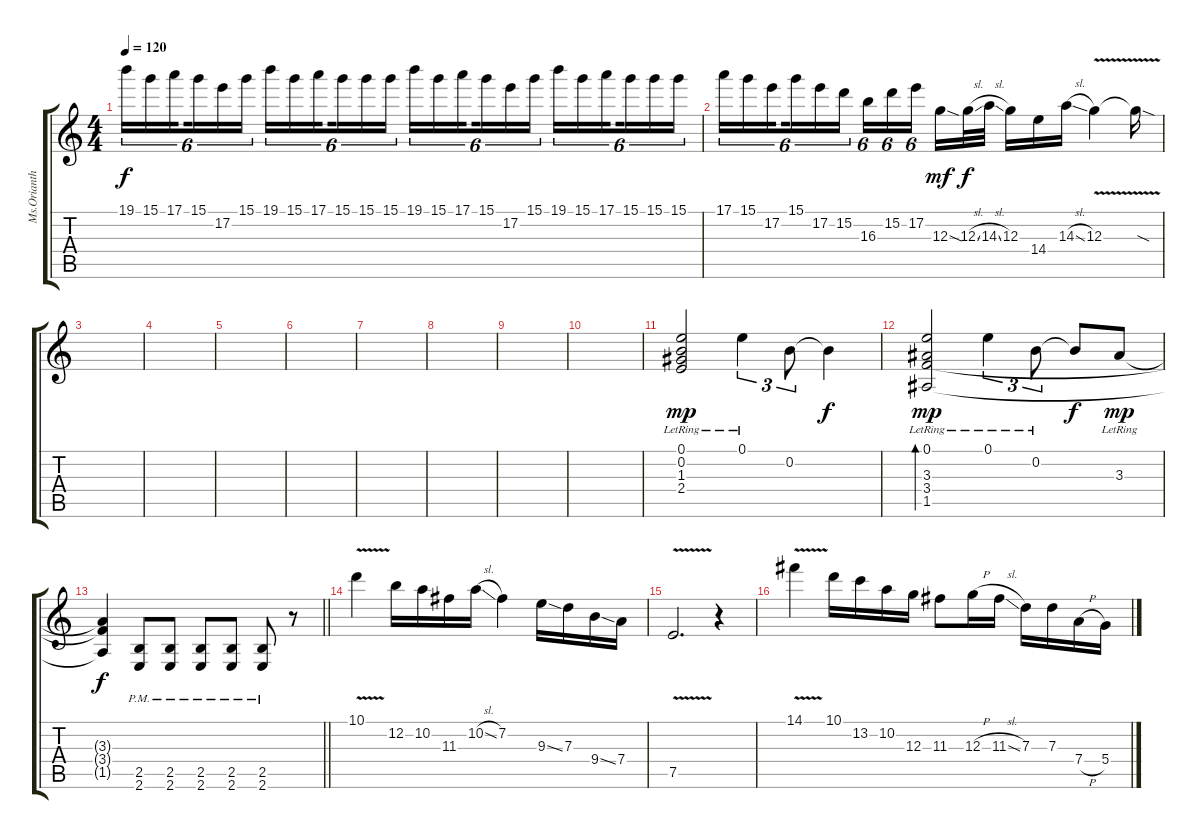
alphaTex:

\track ("Ms.Orianthi " "Ms.Orianth") {instrument overdrivenguitar}
\staff {score tabs}
\tuning (E4 B3 G3 D3 A2 D2) {hide}
\ts (4 4)
\tempo 120
\clef g2
\ks c
19.1.16{tu (6 4) dy f} 15.1.16{tu (6 4)} 17.1.16{tu (6 4) beam splitsecondary} 15.1.16{tu (6 4)} 17.2.16{tu (6 4)} 15.1.16{tu (6 4)} 19.1.16{tu (6 4)} 15.1.16{tu (6 4)} 17.1.16{tu (6 4) beam splitsecondary} 15.1.16{tu (6 4)} 15.1.16{tu (6 4)} 15.1.16{tu (6 4)} 19.1.16{tu (6 4)} 15.1.16{tu (6 4)} 17.1.16{tu (6 4) beam splitsecondary} 15.1.16{tu (6 4)} 17.2.16{tu (6 4)} 15.1.16{tu (6 4)} 19.1.16{tu (6 4)} 15.1.16{tu (6 4)} 17.1.16{tu (6 4) beam splitsecondary} 15.1.16{tu (6 4)} 15.1.16{tu (6 4)} 15.1.16{tu (6 4)} |
17.1.16{tu (6 4)} 15.1.16{tu (6 4)} 17.2.16{tu (6 4) beam splitsecondary} 15.1.16{tu (6 4)} 17.2.16{tu (6 4)} 15.2.16{tu (6 4)} 16.3.16{tu (6 4)} 15.2.16{tu (6 4)} 17.2.16{tu (6 4) beam splitsecondary} 12.3{sod}.16{dy mf} 12.3{sl}.32{dy f} 14.3{sl}.32 12.3.16 14.4.16 14.3{sl}.16 12.3{v}.4 12.3{sod t}.16 |
|
|
|
|
|
|
|
|
(0.1{lr} 0.2 1.3 2.4).2{dy mp} 0.1{lr}.4{tu (3 2)} 0.2.8{tu (3 2)} 0.2{t}.4{dy f} |
(0.1{lr} 3.3 3.4 1.5).2{bd 120 dy mp} 0.1{lr}.4{tu (3 2)} 0.2{lr}.8{tu (3 2)} 0.2{t}.8{dy f} 3.3{lr}.8{dy mp} |
\barLineRight lightlight
(3.3{t} 3.4{t} 1.5{t}).4{dy f} (2.5{pm} 2.6{pm}).8 (2.5{pm} 2.6{pm}).8 (2.5{pm} 2.6{pm}).8 (2.5{pm} 2.6{pm}).8 (2.5{pm} 2.6{pm}).8 r.8 |
\section ("" "")
10.1{v}.4{balance 15} 12.2.16 10.2.16 11.3.16 10.2{sl}.16 7.2.4 9.3{ss}.16 7.3.16 9.4{ss}.16 7.4.16 |
7.5{v}.2{d} r.4 |
14.1{v}.4 10.1.16 13.2.16 10.2.16 12.3.16 11.3.8 12.3{h}.16 11.3{sl}.16 7.3.16 7.3.16 7.4{h}.16 5.4.16
